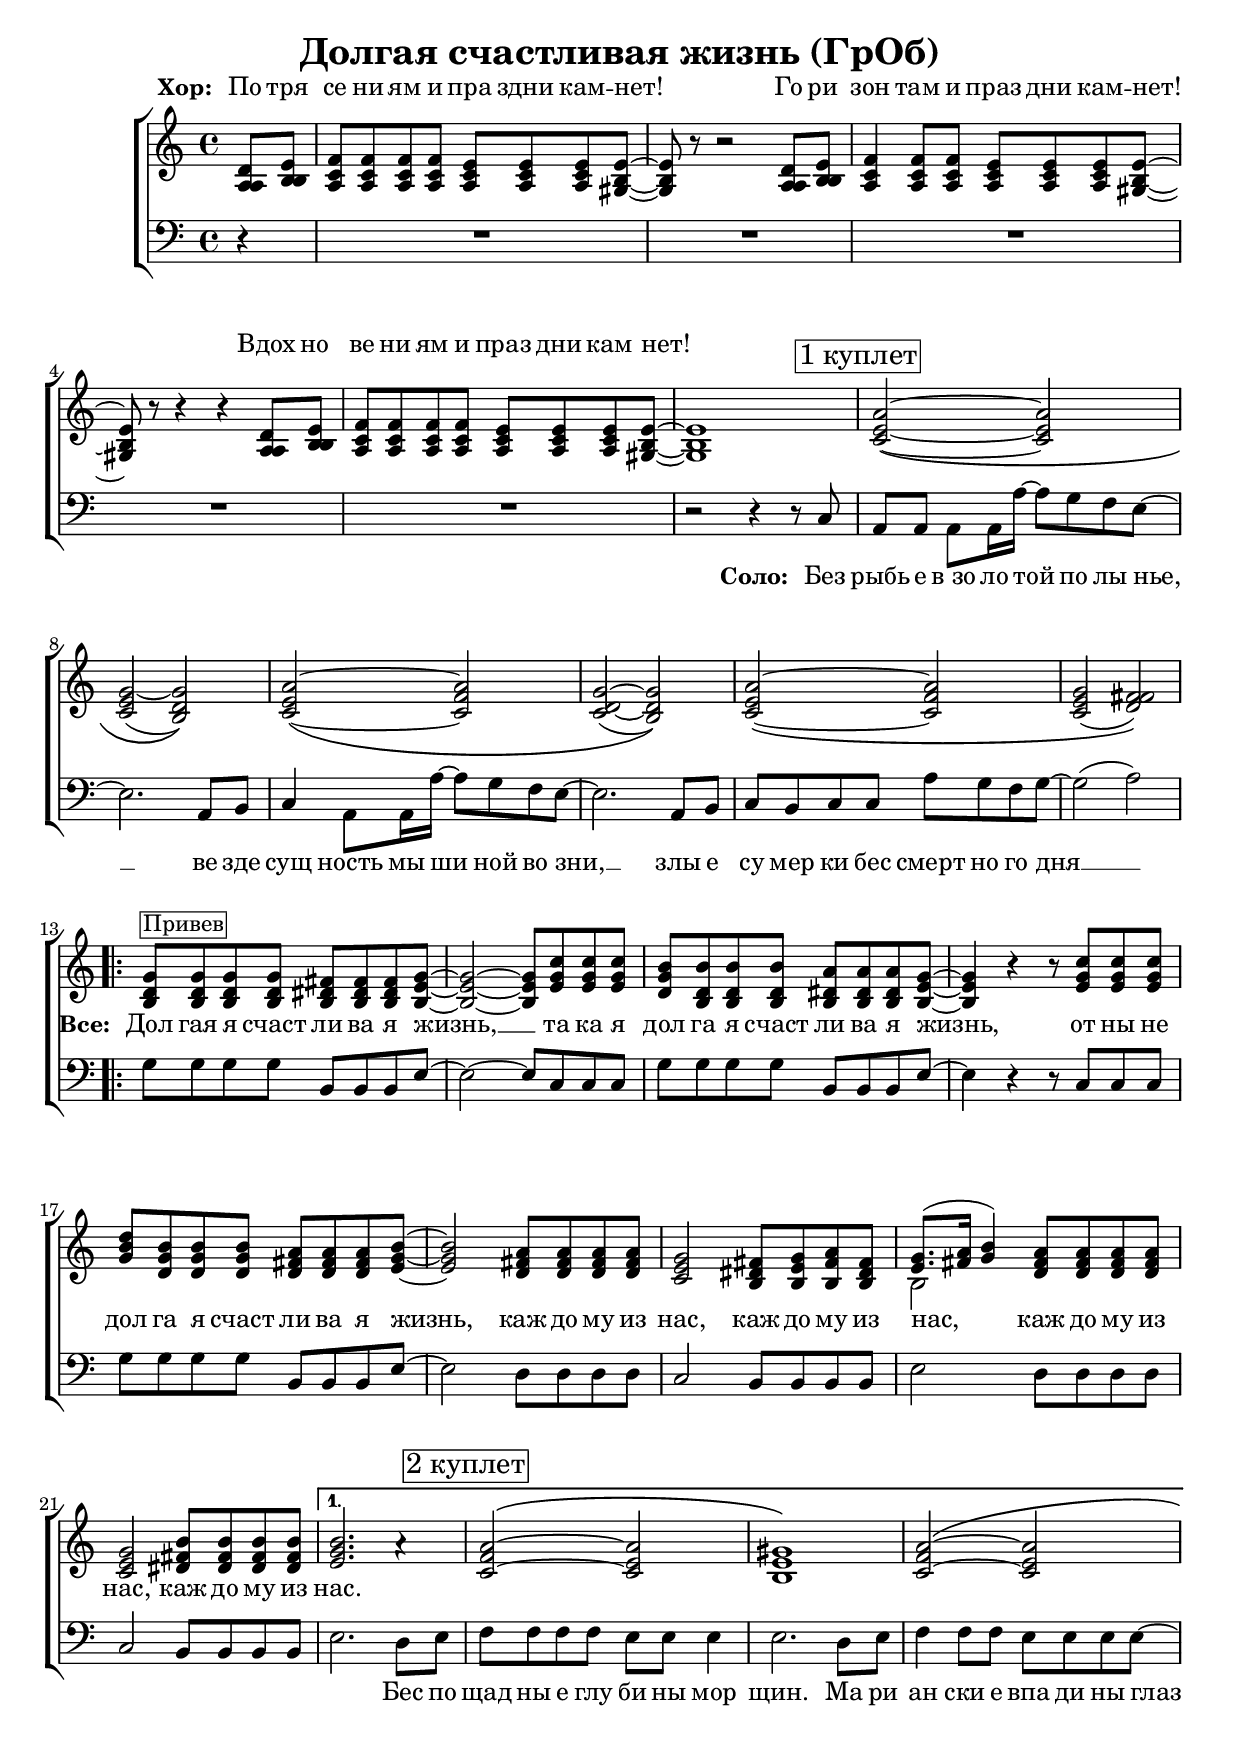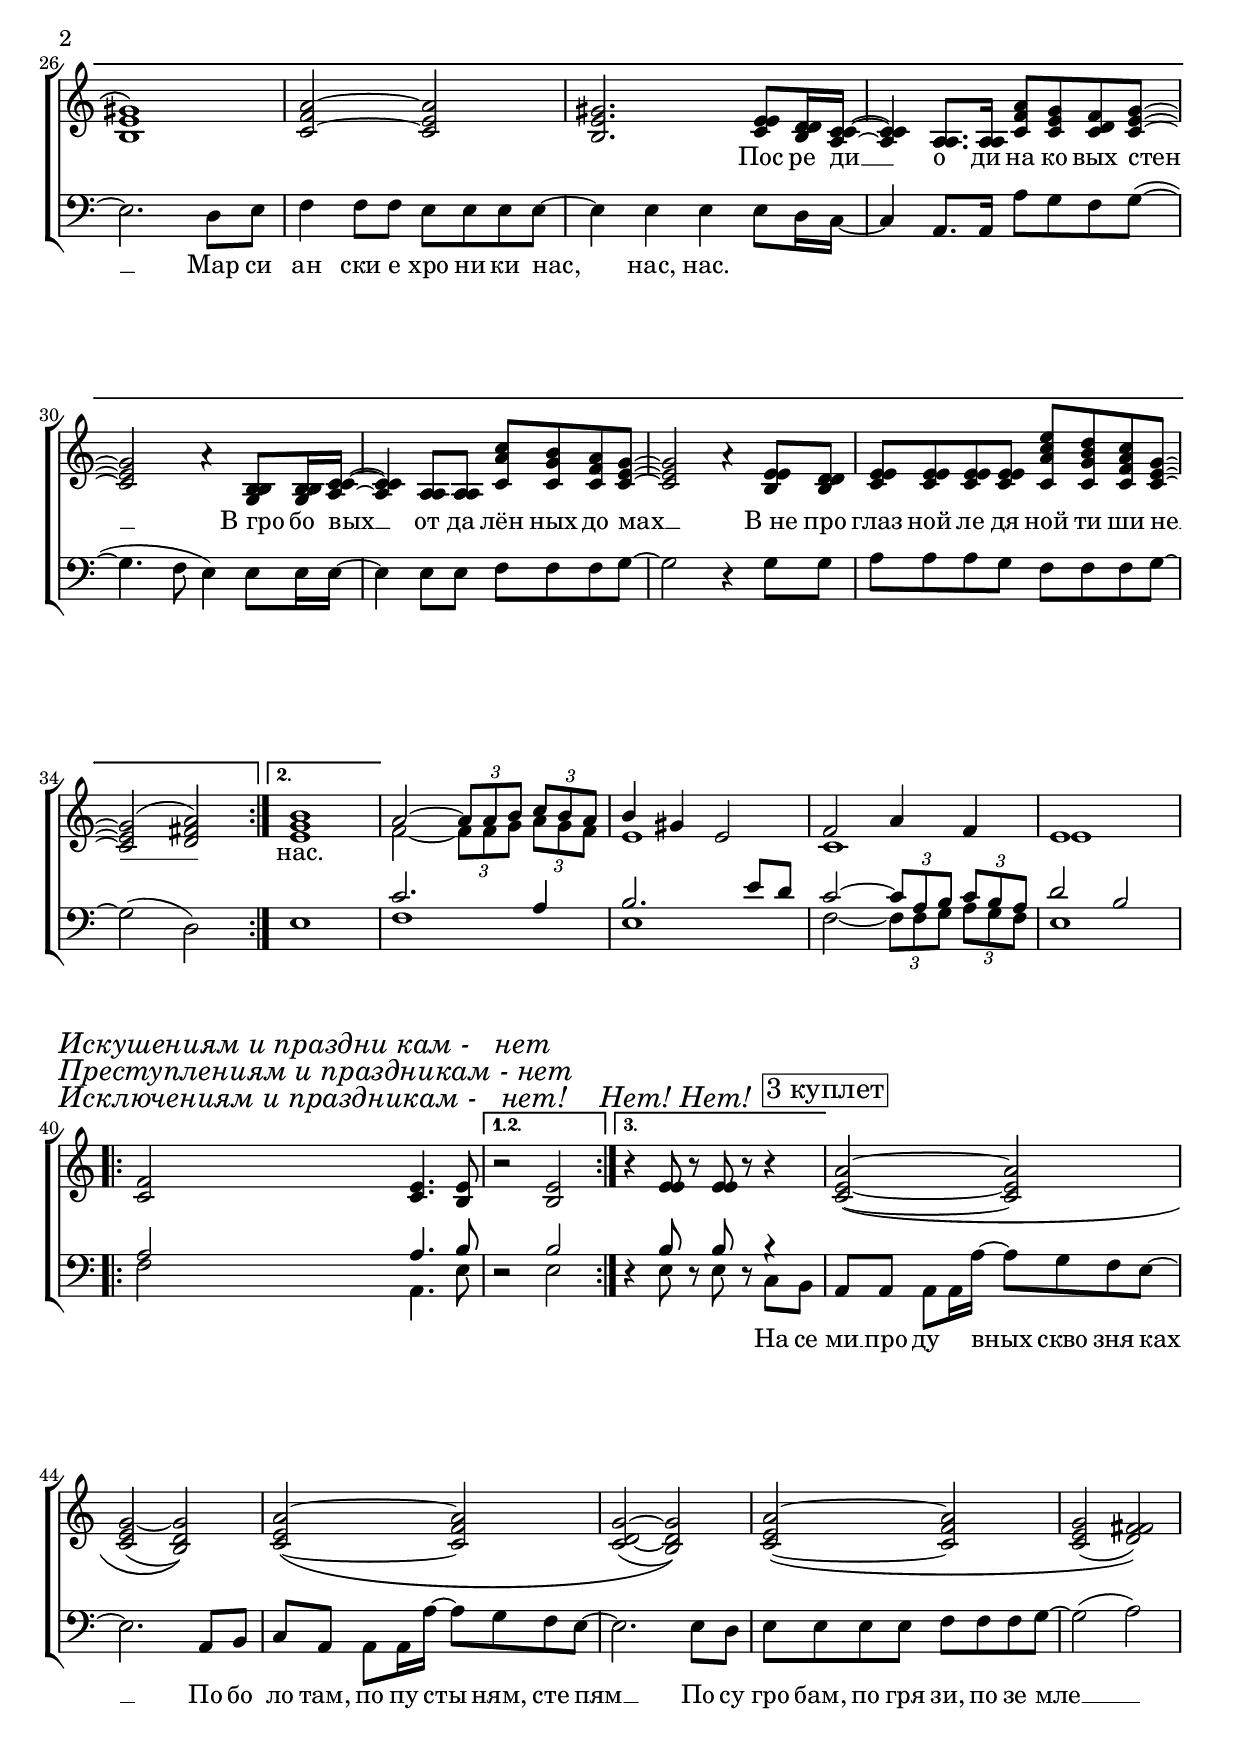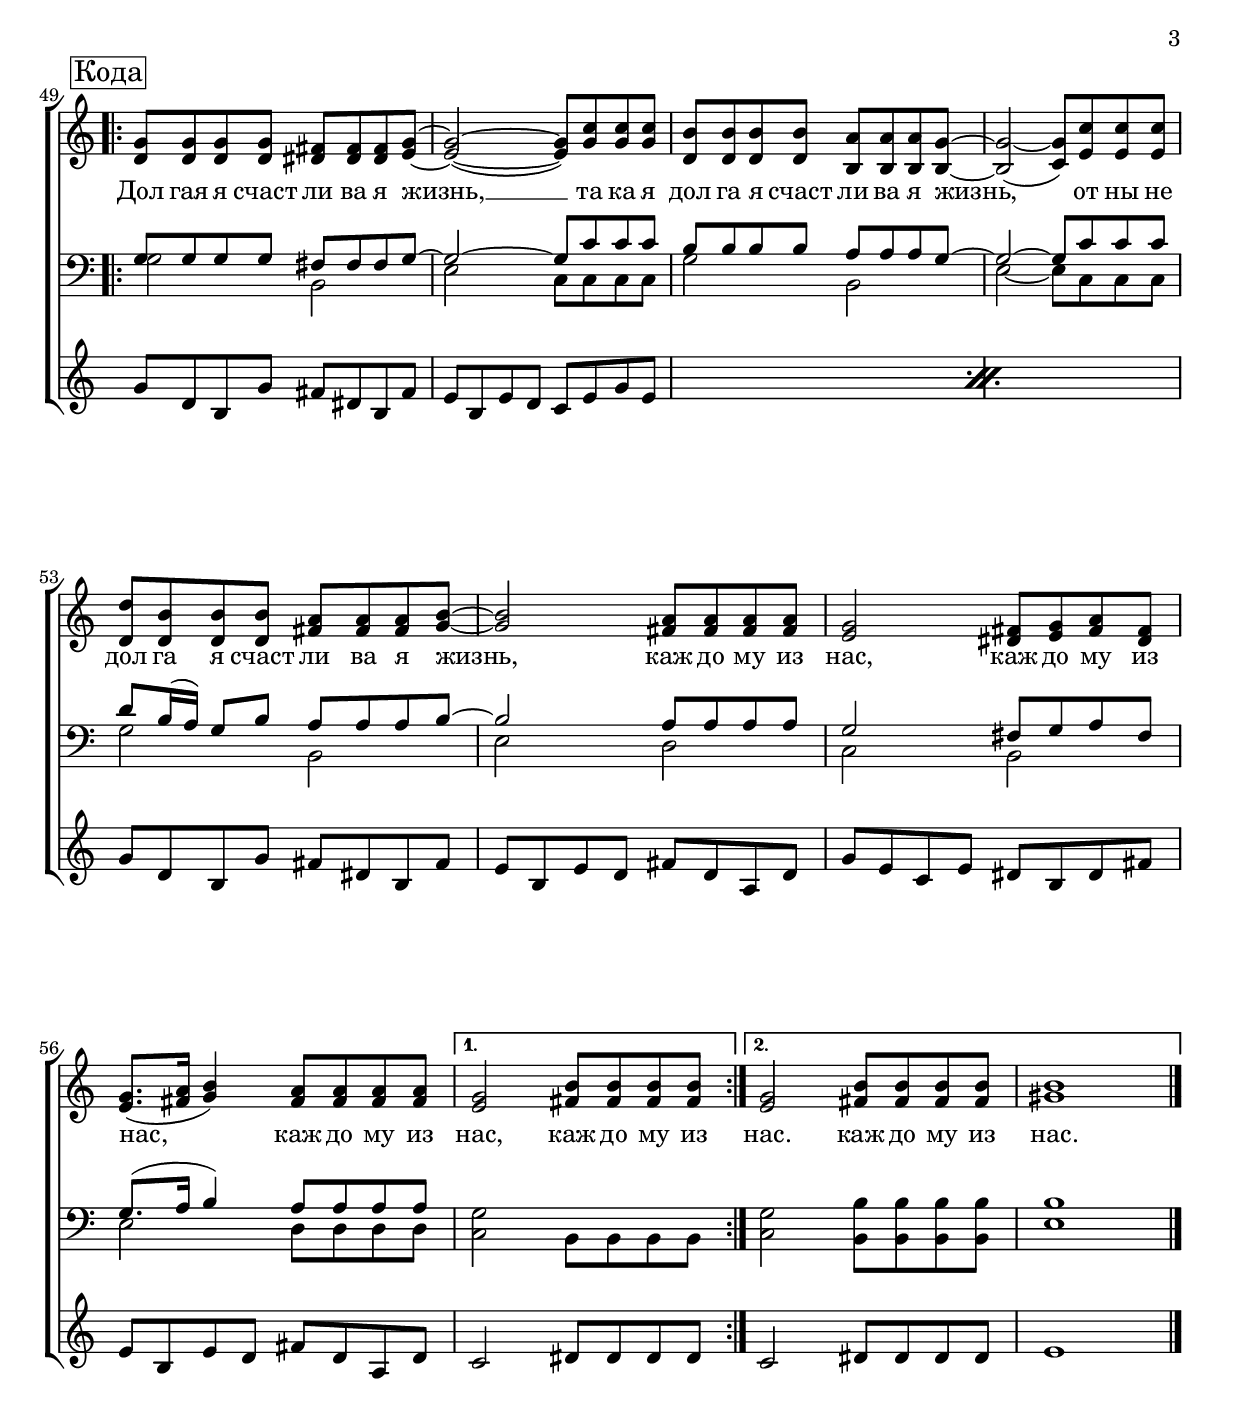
\version "2.18.0"  % necessary for upgrading to future LilyPond versions.

\header{
  title = "Долгая счастливая жизнь (ГрОб)"
}

global = {
  \key c \major
  \time 4/4
}

sopMusicChorus = \relative {
  g'8^\markup {\box "Привев"} g g g fis fis fis g~ | g2~ g8 c c c | b b b b a a a g~ |
  g4 r r8 c c c | d b b b a a a b~ | b2 a8 a a a | g2 fis8 g a fis |
  g8.( a16 b4) a8 a a a | g2 b8 b b b |
}

sopPreChorusMusic = \relative {
a'2~\( a | g~ g\) | a~\( a | g~ g\) |
  a~\( a | g( fis)\) | }

bassWordsThirdVerse = \markup \italic \column {
 "Искушениям и праздни кам -   нет"
 "Преступлениям и праздникам - нет"
 "Исключениям и праздникам -   нет!    Нет! Нет!"
}

sopMusic = \relative {
  \partial 4 d'8 e | f f f f e e e e~ | e r8 r2 d8 e | f4 f8 f e e e e~ | e r8 r4 r4 d8 e |
  f f f f e e e e~ | e1 | 
  \mark \markup  { \box "1 куплет"}
  \sopPreChorusMusic
  \repeat volta 2 { \sopMusicChorus }
  \alternative
  { {
    b'2. a4\rest | \mark \markup { \box "2 куплет"} a2~\( a | gis1\) | a2~\( a |
    gis1\) | a2~ a | gis2. e8 d16 c~ | c4  a8. a16 a'8 g f g~ | g2 a4\rest b,8 b16 c~ |
    c4 a8 a c' b a g~ | g2 a4\rest e8 d | e e e e e' d c g~ | g2( a) |
  }
  { b1 }
  }
  a2~ \tuplet 3/2 4 { a8 a b c b a } | b4 gis e2 | f a4 f | e1 |
  \repeat volta 3 { f2   \mark \markup { \bassWordsThirdVerse } e4. e8 | }
  \alternative {{r2 e}{r4 e8 r e r r4}}
  \mark \markup  { \box "3 куплет"}
  \sopPreChorusMusic
  \pageBreak
  \repeat volta 2 {
    \mark \markup { \box "Кода"}
    g8 g g g fis fis fis g~ | g2~ g8 c c c | b b b b a a a g~ |
    g2~ g8 c c c | d b b b a a a b~ | b2 a8 a a a | g2 fis8 g a fis |
    g8.( a16 b4) a8 a a a | }
  \alternative {{g2 b8 b b b}{g2 b8 b b b | b1}}
}

altoMusicChorus = \relative {
  d'8 d d d dis dis dis e~ | e2~ e8 g g g | g d d d dis dis dis e~ |
  e4 r r8 g g g | b g g g fis fis fis g~ | g2 fis8 fis fis fis | e2 dis8 e fis dis |
  e8.( fis16 g4) fis8 fis fis fis | e2 fis8 fis fis fis |  
}

altoPreChorusMusic = \relative {
e'2~\( e | e( d)\) | e~\( f | d~ d\) |
  e\( f | e( fis)\) | 
}

altoMusic = \relative {
  \partial 4 a8  b | c c c c c c c b~ | b r8 r2 a8 b | c4 c8 c c c c b~ | b r8 r4 r4 a8 b |
  c c c c c c c  b~ | b1 |
  \altoPreChorusMusic
  \repeat volta 2 {  \altoMusicChorus }
  \alternative
  { {                  
    g'2. s4 | f2\( e | e1\) | f2\( e |
    e1 | f2 e | e2. e8 d16 c~ | c4  a8. a16 f'8 e d e | e2 s4 b8 b16 c~ |
    a4 a8 a a' g f e~ | e2 s4  e8 d | e e e e <c' a> <b g> <a f> e~ | e2 fis |
  }                
  { g1 }
  }
  << { \voiceOne s1 s1 s1 s1 } \new Voice { \voiceTwo f2~ \tuplet 3/2 4 { f8 f g a g f } | e1 | c | e | } >> \oneVoice
   { \repeat volta 3 { c2 c4. b8 | }
  \alternative {{r2 b}{ r4 e8 r e r r4}}
  }
  \altoPreChorusMusic
  \repeat volta 2 {
    d8 d d d  dis dis dis e~ | e2( e8) g g g | d d d d b b b b~ |
    b2( c8) e e e | d d d d fis fis fis g~ | g2 fis8 fis fis fis | e2 dis8 e fis dis |
    e8.( fis16 g4) fis8 fis fis fis | }
  \alternative {{e2 fis8 fis fis fis} {e2 fis8 fis fis fis | gis1}}

}

tenorMusicChorus = \relative {
  b8 b b b b b b b~ | b2~ b8 e e e | d b b b b b b b~ |
  b4 r r8 e e e | g d d d d d d e~ | e2 d8 d d d | c2 b8 b b b |
  << { \voiceOne s2 } \new Voice { \voiceTwo b2~ } >> d8 d d d | c2 dis8 dis dis dis |
}

tenorPreChorusMusic = \relative {
 \stemUp { c'2~\( c | c( b)\) | c~\( c | c( b)\) |
  c~\( c | c( d)\) |  }
}

tenorMusic = \relative {
  \partial 4 a8 b | a a a a a a a gis~ | gis r8 r2 a8 b | a4 a8 a a a a gis~ | gis r8 r4 r4 a8 b | 
  a a a a a a a gis~ | gis1 | 
  \tenorPreChorusMusic
  \repeat volta 2 { \tenorMusicChorus }
  \alternative
  { {
    e'2. s4 | c2\( c | b1\) | c2\( c |
    b1 | c2~ c | b2. c8 b16 a~ | a4 a8. a16 c8 c c c | c2 s4 g8 g16 a~ |
    c4 a8 a c c c c~ | c2 s4 b8 b | c c c c c c c c~ | c2( d) |
  }
  { e1 }
  }
  %% moved to bass staff
  s1 s1 s1 s1 |
  \repeat volta 3 { s1 }
  \alternative {{s1}{s1}}
  \tenorPreChorusMusic 
  <<
  \new Staff \with {midiInstrument = #"clarinet"} {
  \once \omit Staff.TimeSignature
  \repeat volta 2 {
  \repeat percent 2 { g8 d b g' fis dis b fis' | e b e d c e g e |}
   g8 d b g' fis dis b fis' | e b e d fis d a d | g e c e dis b dis fis | e b e d fis d a d |
  }
  \alternative{{ c2 dis8 dis dis dis} { c2 dis8 dis dis dis | e1 }}
  }
  >>
}

baseMusicChorus = \relative {
  g8 g g g b, b b e~ | e2~ e8 c c c | g' g g g b, b b e~ |
  e4 r r8 c c c| g' g g g b, b b e~ | e2 d8 d d d | c2 b8 b b b |
  e2 d8 d d d | c2 b8 b b b | 
}



bassMusic = \relative {
  \partial 4 d4\rest | R1*4 |
  | R1 | r2 r4 r8 c8 | a a a a16 a'~ a8 g f e~ | e2. a,8 b | c4 a8 a16 a'~ a8 g f e~ | e2. a,8 b |
  c b c c a' g f g~ | g2( a) | 
  \repeat volta 2 { \baseMusicChorus }
  \alternative
  { {
  e2. d8 e | f f f f e e e4 | e2. d8 e | f4 f8 f e e e e~ |
  e2. d8 e | f4 f8 f e e e e~ | e4 e e e8 d16 c~ | c4  a8. a16 a'8 g f g~( | g4. f8 e4) e8 e16 e~ |
  e4 e8 e f f f g~ | g2 r4 g8 g | a a a g f f f g~ | g2( d) |
  }
  {
  e1
  }
  }
  << { \voiceTwo  { f1 | e | f2~ \tuplet 3/2 4 { f8 f g a g f } | e1 | }
     \repeat volta 3 {f2 a,4. e'8|}
     \alternative {{ s2 e }{ s4 e8 s e s c8 b | }}}
  %% tenor temporarily moved to bass clef
  \new Voice { \voiceOne  { c'2. a4 | b2. e8 d | c2~ \tuplet 3/2 4 { c8 a b c b a } | d2 b | }
    \repeat volta 3 { a2 a4. b8|}
  \alternative {{d,2\rest b' }{d,4\rest b'8 d,\rest b' d,\rest b'4\rest}}
  }>> \oneVoice
  a,8 a a a16 a'~ a8 g f e~ | e2. a,8 b | c a  a a16 a'~ a8 g f e~ | e2. e8 d |
  e e e e f f f g~| g2( a) | 
  % Chorus
  \repeat volta 2 { <<\voiceOne {
  g8 g g g fis fis fis g~ | g2~ g8 c c c | b b b b  a a a g~ |
  g2~ g8 c c c| d b16( a) g8 b a a a b~ | b2 a8 a a a | g2 fis8 g a fis | g8.( a16 b4) a8 a a a | }
    \new Voice {\voiceTwo
      g2 b, | e c8 c c c | g'2 b, | e~ e8 c c c | g'2 b, | e d | c b | e d8 d d d 
    } >> \oneVoice }
  \alternative {
    { <<{\stemDown {c2 b8 b b b}} {g'2 s2}>> | }
    { <<{g2 b,8 b b b | e1} {c2 b'8 b b b | b1}>> }
  }
}


womenWords = \lyricmode {
  \set stanza = "Хор: "
  По тря се ни ям и пра здни кам -- нет! Го ри зон там и праз дни кам -- нет! Вдох но
  ве ни ям и праз дни кам нет!
}

chorusWords = \lyricmode {
 { Дол гая я счаст ли ва я жизнь, __ та ка я дол га я счаст ли ва я жизнь,
 от ны не дол га я счаст ли ва я жизнь, каж до му из нас, каж до му из
 нас, каж до му из нас, каж до му из нас. }
}

bassFirstVerseWords =  \lyricmode {
 Без рыбь е в_зо ло той по лы нье, __ ве зде сущ ность мы ши ной во зни, __ злы е
 cу мер ки бес смерт но го дня __ 
}

bassWords =  \lyricmode {
 \set stanza = "Соло: "
 Без рыбь е в_зо ло той по лы нье, __ ве зде сущ ность мы ши ной во зни, __ злы е
 cу мер ки бес смерт но го дня __ 
 "" "" "" "" "" "" "" "" "" "" "" "" "" "" ""
 "" "" "" "" "" "" "" "" "" "" "" "" "" "" ""
 "" "" "" "" "" "" "" "" "" "" "" "" "" "" ""
 "" "" "" "" ""
 Бес по щад ны е глу би ны мор щин.
 Ма ри ан ски е впа ди ны глаз __
 Мар си ан ски е хро ни ки нас, нас, нас.
 "" "" "" "" "" "" "" "" "" "" "" "" "" "" ""
 "" "" "" "" "" "" "" "" "" "" "" "" "" "" ""
 "" "" "" "" "" "" "" "" "" "" "" "" "" ""
 На се ми __ про ду_"" вных скво зня ках __
 По бо ло там, по пу сты ням, сте пям __
 По су гро бам, по гря зи, по зе мле __
}

everybodyWords = \lyricmode {
"" "" "" "" "" "" "" "" "" "" "" "" "" "" ""
"" "" "" "" "" "" "" "" "" "" "" "" "" "" ""
"" "" "" "" ""
\set stanza = "Все: "
\chorusWords
 "" "" "" "" "" ""
 Пос ре ди __ о ди на ко вых стен __
 В_гро бо вых __ от да лён ных до мах __
 В_не про глаз ной ле дя ной ти ши не __
 нас.
"" "" "" "" "" "" "" "" "" "" "" "" "" "" ""
"" "" "" "" "" "" "" "" "" ""
\chorusWords каж до му из нас.
}

\score {
  \layout {
  }
  \new ChoirStaff
  <<
    \new Staff = "women"
    <<
      \new Voice = "sopranos" {
      <<
        \global
        \sopMusic
        \altoMusic
        \tenorMusic
      >>
      \bar "|."
      }
    >>
    \new Lyrics = "women-only" \with { alignAboveContext = "women" }
    \new Lyrics = "everybody" \with { alignBelowContext = "women" }
    \new Staff = "men"
    <<
      \clef bass
      \new Voice = "basses" {
        <<
          \global \bassMusic
        >>
      }
    >>
    \new Lyrics = "basses"
    \context Lyrics = "women-only" \lyricsto "sopranos" \womenWords
    \context Lyrics = "everybody" \lyricsto "sopranos" \everybodyWords
    \context Lyrics = "basses" \lyricsto "basses" \bassWords
  >>
}

\score {
  \midi { \tempo 4= 98 }
  \unfoldRepeats
  \new ChoirStaff <<
    \new Staff = "women" \with {midiInstrument = #"clarinet"} <<
      \new Voice = "sopranos" {
      <<
        \global
        \sopMusic
        \altoMusic
        \tenorMusic
      >>
      }
    >>
    \new Staff = "men" \with {midiInstrument = #"cello"}  <<
      \clef bass
      \new Voice = "basses" {
        <<
          \global \bassMusic
        >>
      }
    >>
  >>
}
